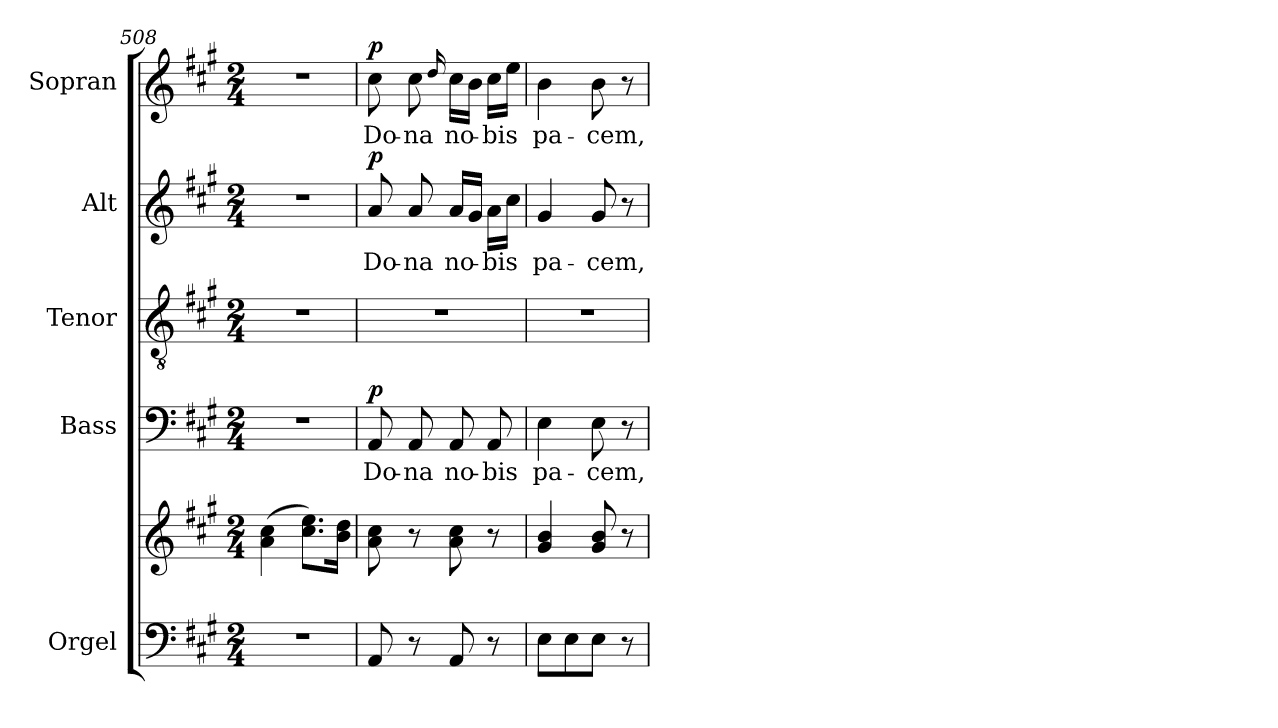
**kern	**kern	**kern	**text	**dynam	**kern	**kern	**text	**dynam	**kern	**text	**dynam
*part5	*part5	*part4	*part4	*part4	*part3	*part2	*part2	*part2	*part1	*part1	*part1
*staff6	*staff5	*staff4	*staff4	*staff4	*staff3	*staff2	*staff2	*staff2	*staff1	*staff1	*staff1
*I"Orgel	*	*I"Bass	*	*	*I"Tenor	*I"Alt	*	*	*I"Sopran	*	*
*I'Org.	*	*I'B.	*	*	*I'T.	*I'A.	*	*	*I'S.	*	*
*clefF4	*clefG2	*clefF4	*	*	*clefGv2	*clefG2	*	*	*clefG2	*	*
*k[f#c#g#]	*k[f#c#g#]	*k[f#c#g#]	*	*	*k[f#c#g#]	*k[f#c#g#]	*	*	*k[f#c#g#]	*	*
*A:	*A:	*A:	*	*	*A:	*A:	*	*	*A:	*	*
*M2/4	*M2/4	*M2/4	*	*	*M2/4	*M2/4	*	*	*M2/4	*	*
=508	=508	=508	=508	=508	=508	=508	=508	=508	=508	=508	=508
2r	(>4a\ 4cc#\	2r	.	.	2r	2r	.	.	2r	.	.
.	8.cc#\ 8.ee\L)	.	.	.	.	.	.	.	.	.	.
.	16b\ 16dd\Jk	.	.	.	.	.	.	.	.	.	.
=509	=509	=509	=509	=509	=509	=509	=509	=509	=509	=509	=509
!	!	!	!LO:LY:b	!LO:DY:a	!	!	!LO:LY:b	!LO:DY:a	!	!LO:LY:b	!LO:DY:a
8AA/	8a\ 8cc#\	8AA/	Do-	p	2r	8a/	Do-	p	8cc#\	Do-	p
!	!	!	!LO:LY:b	!	!	!	!LO:LY:b	!	!	!LO:LY:b	!
8r	8r	8AA/	-na	.	.	8a/	-na	.	8cc#\	-na	.
.	.	.	.	.	.	.	.	.	16qqdd/	.	.
!	!	!	!LO:LY:b	!	!	!	!LO:LY:b	!	!	!LO:LY:b	!
8AA/	8a\ 8cc#\	8AA/	no-	.	.	16a/LL	no-	.	16cc#\LL	no-	.
.	.	.	.	.	.	16g#/JJ	.	.	16b\JJ	.	.
!	!	!	!LO:LY:b	!	!	!	!LO:LY:b	!	!	!LO:LY:b	!
8r	8r	8AA/	-bis	.	.	16a\LL	-bis	.	16cc#\LL	-bis	.
.	.	.	.	.	.	16cc#\JJ	.	.	16ee\JJ	.	.
=510	=510	=510	=510	=510	=510	=510	=510	=510	=510	=510	=510
!	!	!	!LO:LY:b	!	!	!	!LO:LY:b	!	!	!LO:LY:b	!
8E\L	4g#/ 4b/	4E\	pa-	.	2r	4g#/	pa-	.	4b\	pa-	.
8E\	.	.	.	.	.	.	.	.	.	.	.
!	!	!	!LO:LY:b	!	!	!	!LO:LY:b	!	!	!LO:LY:b	!
8E\J	8g#/ 8b/	8E\	-cem,	.	.	8g#/	-cem,	.	8b\	-cem,	.
8r	8r	8r	.	.	.	8r	.	.	8r	.	.
=	=	=	=	=	=	=	=	=	=	=	=
*-	*-	*-	*-	*-	*-	*-	*-	*-	*-	*-	*-
